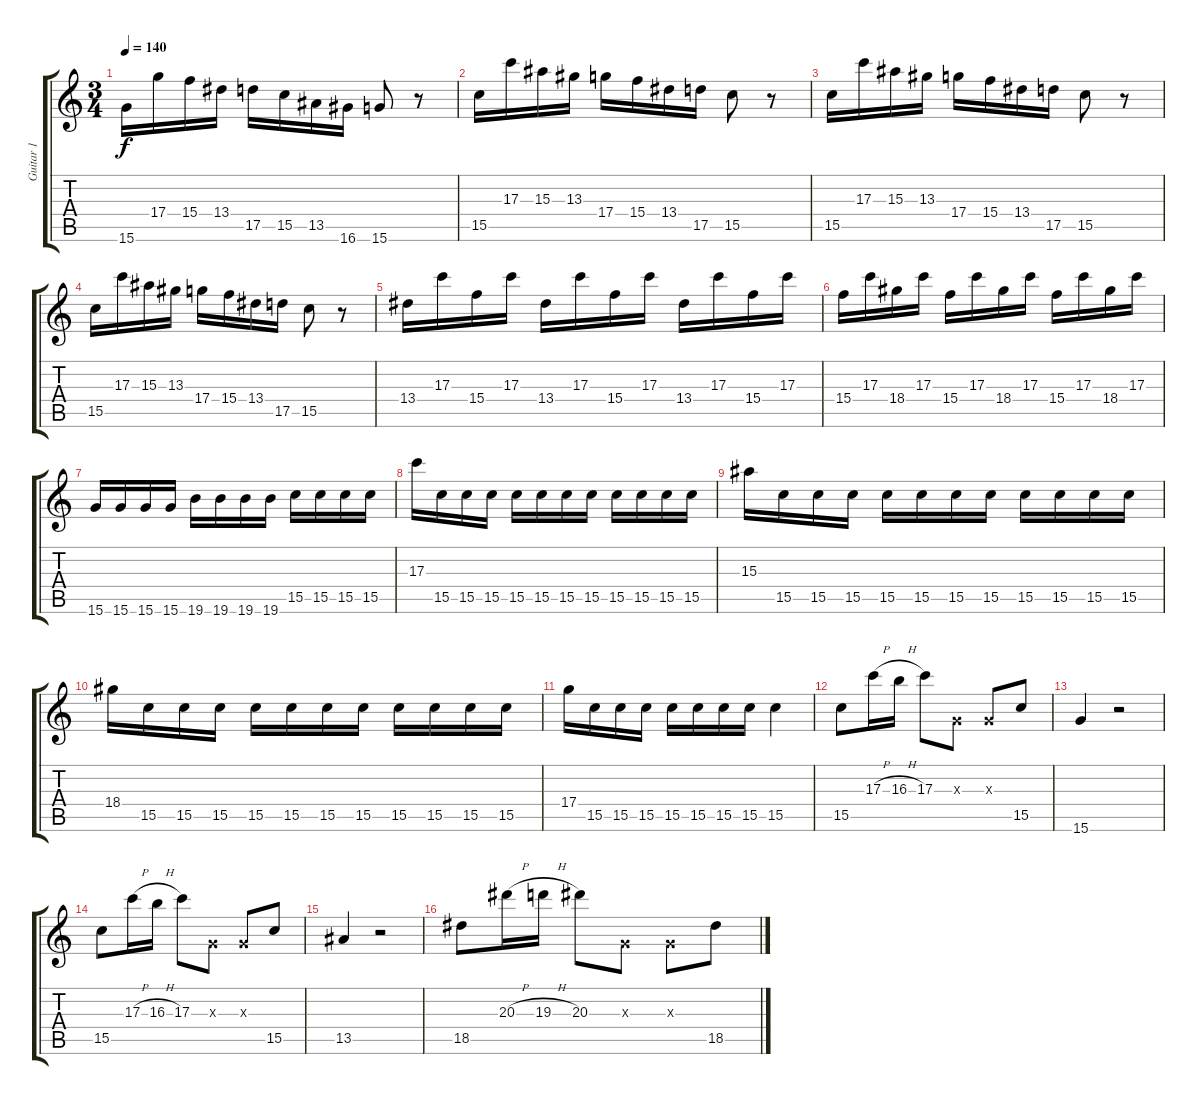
\track ("Guitar 1" "Guitar 1") {instrument distortionguitar}
\staff {score tabs}
\tuning (E4 B3 G3 D3 A2 E2) {hide}
\ts (3 4)
\tempo 140
\clef g2
\ks c
15.6.16{dy f} 17.4.16 15.4.16 13.4.16 17.5.16 15.5.16 13.5.16 16.6.16 15.6.8 r.8 |
15.5.16 17.3.16 15.3.16 13.3.16 17.4.16 15.4.16 13.4.16 17.5.16 15.5.8 r.8 |
15.5.16 17.3.16 15.3.16 13.3.16 17.4.16 15.4.16 13.4.16 17.5.16 15.5.8 r.8 |
15.5.16 17.3.16 15.3.16 13.3.16 17.4.16 15.4.16 13.4.16 17.5.16 15.5.8 r.8 |
13.4.16 17.3.16 15.4.16 17.3.16 13.4.16 17.3.16 15.4.16 17.3.16 13.4.16 17.3.16 15.4.16 17.3.16 |
15.4.16 17.3.16 18.4.16 17.3.16 15.4.16 17.3.16 18.4.16 17.3.16 15.4.16 17.3.16 18.4.16 17.3.16 |
15.6.16 15.6.16 15.6.16 15.6.16 19.6.16 19.6.16 19.6.16 19.6.16 15.5.16 15.5.16 15.5.16 15.5.16 |
17.3.16 15.5.16 15.5.16 15.5.16 15.5.16 15.5.16 15.5.16 15.5.16 15.5.16 15.5.16 15.5.16 15.5.16 |
15.3.16 15.5.16 15.5.16 15.5.16 15.5.16 15.5.16 15.5.16 15.5.16 15.5.16 15.5.16 15.5.16 15.5.16 |
18.4.16 15.5.16 15.5.16 15.5.16 15.5.16 15.5.16 15.5.16 15.5.16 15.5.16 15.5.16 15.5.16 15.5.16 |
17.4.16 15.5.16 15.5.16 15.5.16 15.5.16 15.5.16 15.5.16 15.5.16 15.5.4 |
15.5.8 17.3{h}.16 16.3{h}.16 17.3.8 0.3{x}.8 0.3{x}.8 15.5.8 |
15.6.4 r.2 |
15.5.8 17.3{h}.16 16.3{h}.16 17.3.8 0.3{x}.8 0.3{x}.8 15.5.8 |
13.5.4 r.2 |
18.5.8 20.3{h}.16 19.3{h}.16 20.3.8 0.3{x}.8 0.3{x}.8 18.5.8
